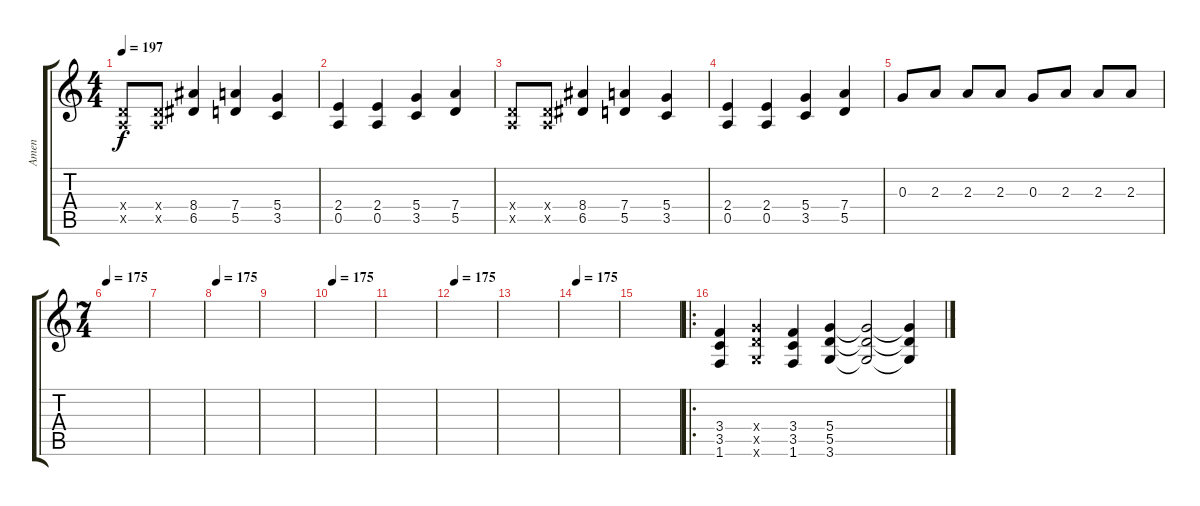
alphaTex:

\track ("Amen" "Amen") {instrument overdrivenguitar}
\staff {score tabs}
\tuning (E4 B3 G3 D3 A2 E2) {hide}
\ts (4 4)
\tempo 197
\clef g2
\ks c
(0.4{x} 0.5{x}).8{dy f} (0.4{x} 0.5{x}).8 (8.4 6.5).4 (7.4 5.5).4 (5.4 3.5).4 |
(2.4 0.5).4 (2.4 0.5).4 (5.4 3.5).4 (7.4 5.5).4 |
(0.4{x} 0.5{x}).8 (0.4{x} 0.5{x}).8 (8.4 6.5).4 (7.4 5.5).4 (5.4 3.5).4 |
(2.4 0.5).4 (2.4 0.5).4 (5.4 3.5).4 (7.4 5.5).4 |
0.3.8 2.3.8 2.3.8 2.3.8 0.3.8 2.3.8 2.3.8 2.3.8 |
\ts (7 4)
\tempo 175
|
|
\tempo 175
|
|
\tempo 175
|
|
\tempo 175
|
|
\tempo 175
|
|
\ro
(3.4 3.5 1.6).4 (5.4{x} 5.5{x} 3.6{x}).4 (3.4 3.5 1.6).4 (5.4 5.5 3.6).4 (5.4{t} 5.5{t} 3.6{t}).2 (5.4{t} 5.5{t} 3.6{t}).4
